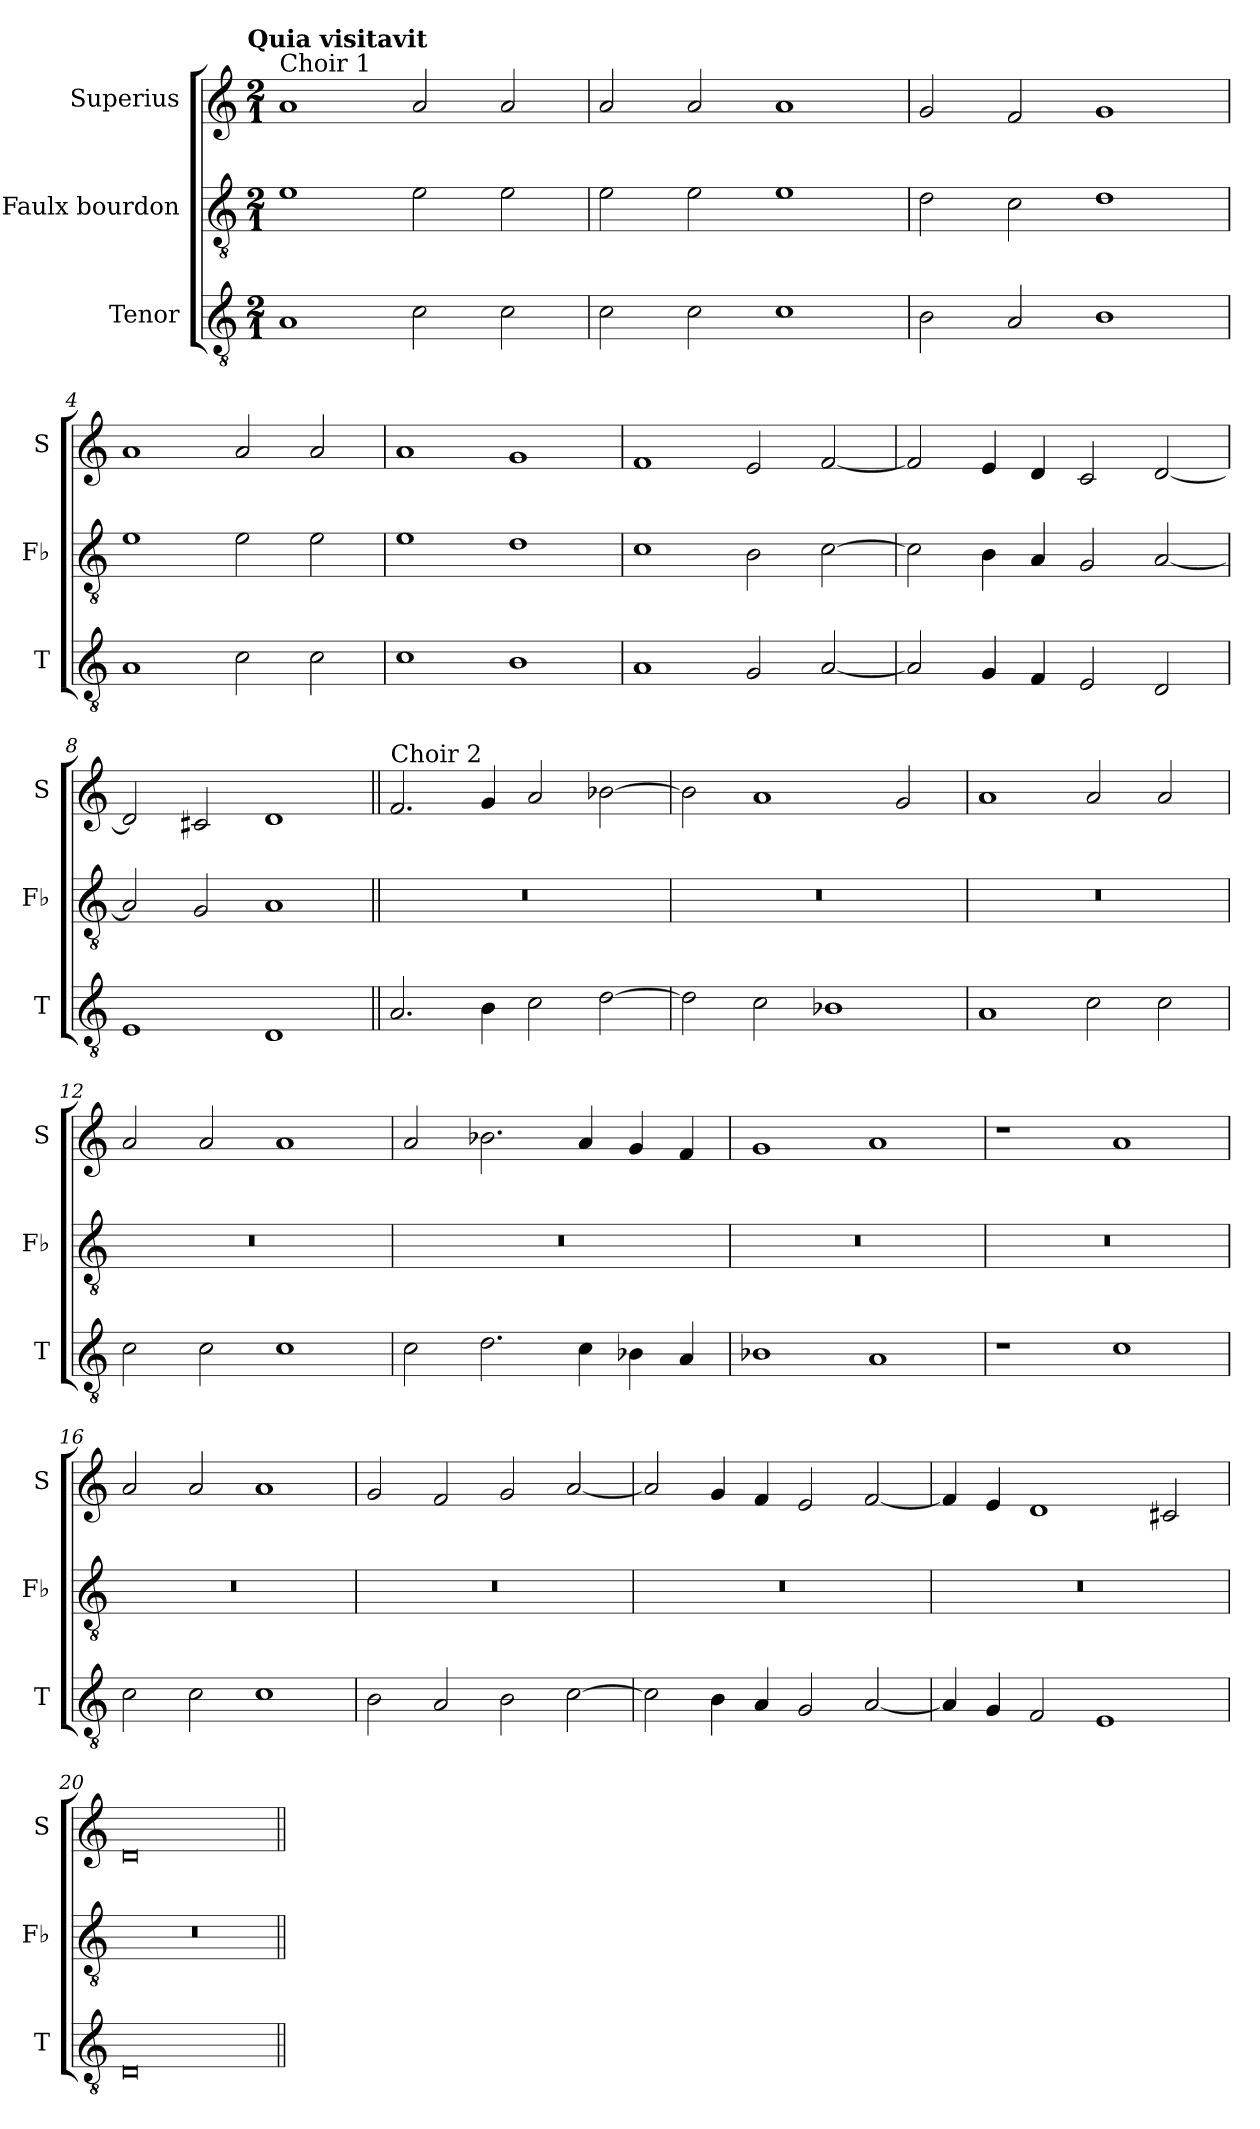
**kern	**kern	**kern
*part3	*part2	*part1
*staff3	*staff2	*staff1
*I"Tenor	*I":Faulx bourdon	*I"Superius
*I'T	*I'Fb	*I'S
*clefGv2	*clefGv2	*clefG2
*k[]	*k[]	*k[]
!!LO:TX:omd:t=Quia visitavit
*M2/1	*M2/1	*M2/1
=1	=1	=1
!	!	!LO:TX:a:t=Choir 1
1A	1e	1a
2c\	2e\	2a/
2c\	2e\	2a/
=2	=2	=2
2c\	2e\	2a/
2c\	2e\	2a/
1c	1e	1a
=3	=3	=3
2B\	2d\	2g/
2A/	2c\	2f/
1B	1d	1g
=4	=4	=4
1A	1e	1a
2c\	2e\	2a/
2c\	2e\	2a/
=5	=5	=5
1c	1e	1a
1B	1d	1g
=6	=6	=6
1A	1c	1f
2G/	2B\	2e/
[2A/	[2c\	[2f/
=7	=7	=7
2A/]	2c\]	2f/]
4G/	4B\	4e/
4F/	4A/	4d/
2E/	2G/	2c/
2D/	[2A/	[2d/
=8	=8	=8
1E	2A/]	2d/]
.	2G/	2c#X/
1D	1A	1d
=9||	=9||	=9||
!	!	!LO:TX:a:t=Choir 2
2.A/	0r	2.f/
4B\	.	4g/
2c\	.	2a/
[2d\	.	[2b-X\
=10	=10	=10
2d\]	0r	2b-\]
2c\	.	1a
1B-X	.	.
.	.	2g/
=11	=11	=11
1A	0r	1a
2c\	.	2a/
2c\	.	2a/
=12	=12	=12
2c\	0r	2a/
2c\	.	2a/
1c	.	1a
=13	=13	=13
2c\	0r	2a/
2.d\	.	2.b-X\
4c\	.	4a/
4B-X\	.	4g/
4A/	.	4f/
=14	=14	=14
1B-X	0r	1g
1A	.	1a
=15	=15	=15
1r	0r	1r
1c	.	1a
=16	=16	=16
2c\	0r	2a/
2c\	.	2a/
1c	.	1a
=17	=17	=17
2B\	0r	2g/
2A/	.	2f/
2B\	.	2g/
[2c\	.	[2a/
=18	=18	=18
2c\]	0r	2a/]
4B\	.	4g/
4A/	.	4f/
2G/	.	2e/
[2A/	.	[2f/
=19	=19	=19
4A/]	0r	4f/]
4G/	.	4e/
2F/	.	1d
1E	.	.
.	.	2c#X/
=20	=20	=20
0D	0r	0d
=||	=||	=||
*-	*-	*-
